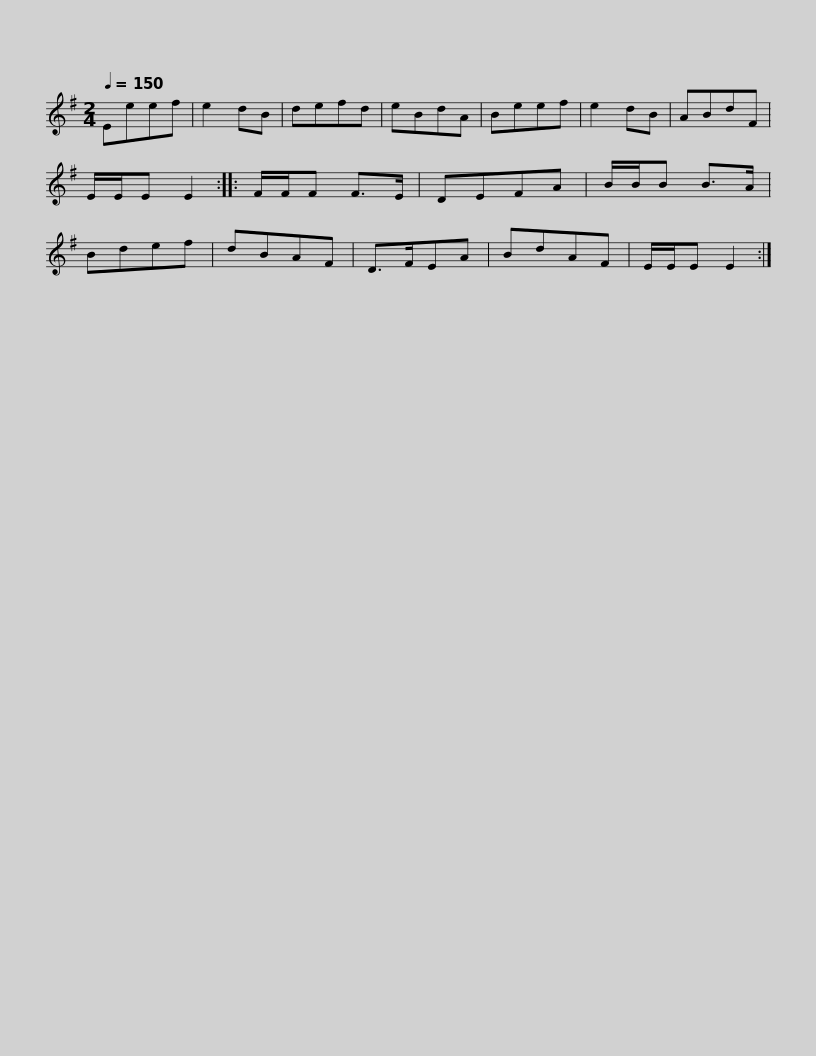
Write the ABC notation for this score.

X:1
L:1/8
Q:1/4=150
M:2/4
I:linebreak $
K:Emin
V:1 treble
V:1
 Eeef | e2 dB | defd | eBdA | Beef | %5
 e2 dB | ABdF | E/E/E E2 :: F/F/F F>E | DEFA |$ %10
 B/B/B B>A | Bdef | dBAF | D>FEA | BdAF | %15
 E/E/E E2 :| %16
